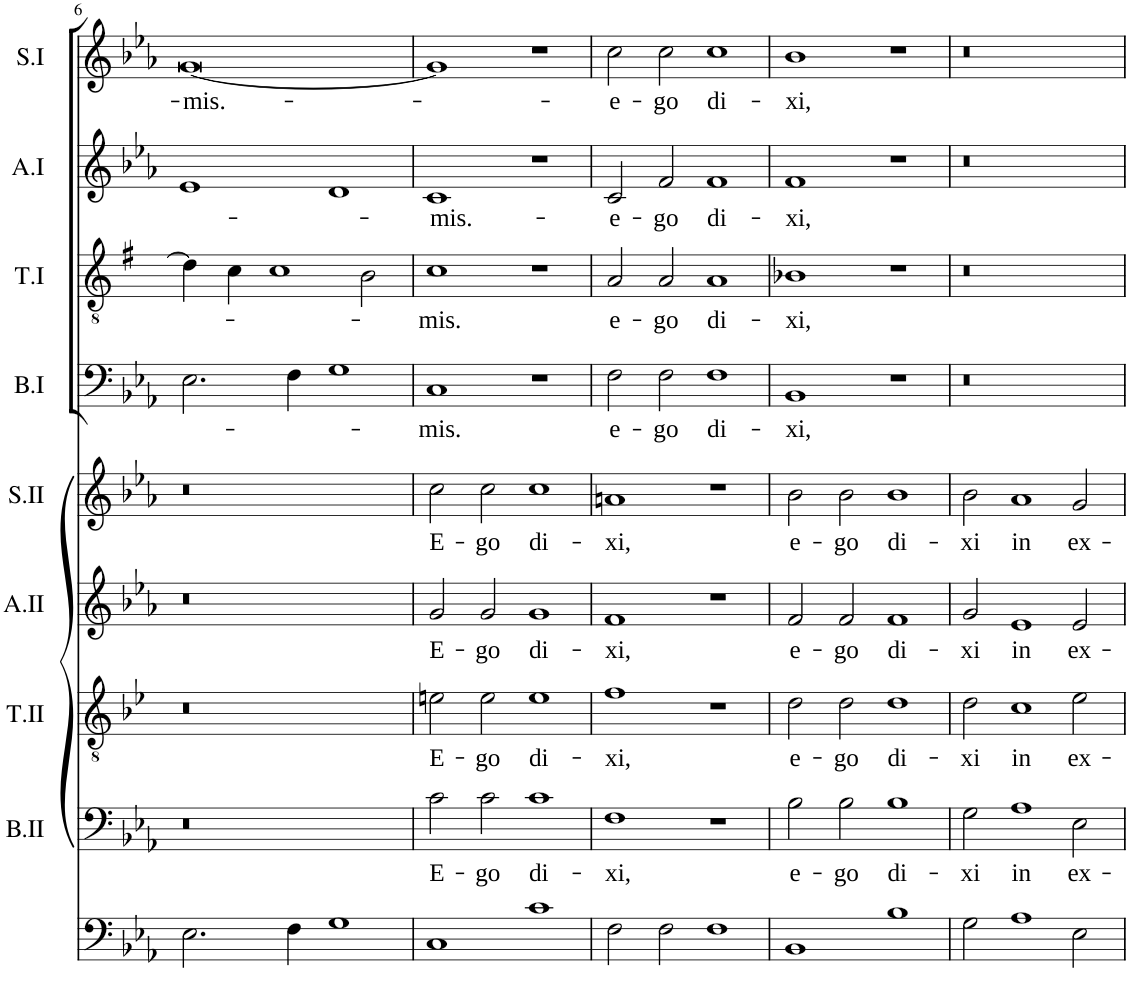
**kern	**kern	**text	**kern	**text	**kern	**text	**kern	**text	**kern	**text	**kern	**text	**kern	**text	**kern	**text
*part9	*part8	*part8	*part7	*part7	*part6	*part6	*part5	*part5	*part4	*part4	*part3	*part3	*part2	*part2	*part1	*part1
*staff9	*staff8	*staff8	*staff7	*staff7	*staff6	*staff6	*staff5	*staff5	*staff4	*staff4	*staff3	*staff3	*staff2	*staff2	*staff1	*staff1
*I"Violoncello	*I"Bass II	*	*I"Tenor II	*	*I"Alto II	*	*I"Soprano II	*	*I"Bass I	*	*I"Tenor.I	*	*I"Alto I	*	*I"Soprano I	*
*	*I'B.II	*	*I'T.II	*	*I'A.II	*	*I'S.II	*	*I'B.I	*	*I'T.I	*	*I'A.I	*	*I'S.I	*
!!LO:PB:g=z
*clefF4	*clefF4	*	*clefGv2	*	*clefG2	*	*clefG2	*	*clefF4	*	*clefGv2	*	*clefG2	*	*clefG2	*
*k[b-e-a-]	*k[b-e-a-]	*	*k[b-e-]	*	*k[b-e-a-]	*	*k[b-e-a-]	*	*k[b-e-a-]	*	*k[f#]	*	*k[b-e-a-]	*	*k[b-e-a-]	*
*M4/2	*M4/2	*	*M4/2	*	*M4/2	*	*M4/2	*	*M4/2	*	*M4/2	*	*M4/2	*	*M4/2	*
=6	=6	=6	=6	=6	=6	=6	=6	=6	=6	=6	=6	=6	=6	=6	=6	=6
!	!	!	!	!	!	!	!	!	!	!	!	!	!	!	!	!LO:LY:b
2.E-\	0r	.	0r	.	0r	.	0r	.	2.E-\	.	4d\]	.	1e-	.	[0g	-mis.-
.	.	.	.	.	.	.	.	.	.	.	4c\	.	.	.	.	.
.	.	.	.	.	.	.	.	.	.	.	1c	.	.	.	.	.
4F\	.	.	.	.	.	.	.	.	4F\	.	.	.	.	.	.	.
1G	.	.	.	.	.	.	.	.	1G	.	.	.	1d	.	.	.
.	.	.	.	.	.	.	.	.	.	.	2B\	.	.	.	.	.
=7	=7	=7	=7	=7	=7	=7	=7	=7	=7	=7	=7	=7	=7	=7	=7	=7
!	!	!LO:LY:b	!	!LO:LY:b	!	!LO:LY:b	!	!LO:LY:b	!	!LO:LY:b	!	!LO:LY:b	!	!LO:LY:b	!	!
1C	2c\	E-	2en\	E-	2g/	E-	2cc\	E-	1C	mis.	1c	-mis.	1c	-mis.-	1g]	.
!	!	!LO:LY:b	!	!LO:LY:b	!	!LO:LY:b	!	!LO:LY:b	!	!	!	!	!	!	!	!
.	2c\	-go	2e\	-go	2g/	-go	2cc\	-go	.	.	.	.	.	.	.	.
!	!	!LO:LY:b	!	!LO:LY:b	!	!LO:LY:b	!	!LO:LY:b	!	!	!	!	!	!	!	!
1c	1c	di-	1e	di-	1g	di-	1cc	di-	1r	.	1r	.	1r	.	1r	.
=8	=8	=8	=8	=8	=8	=8	=8	=8	=8	=8	=8	=8	=8	=8	=8	=8
!	!	!LO:LY:b	!	!LO:LY:b	!	!LO:LY:b	!	!LO:LY:b	!	!LO:LY:b	!	!LO:LY:b	!	!LO:LY:b	!	!LO:LY:b
2F\	1F	-xi,	1f	-xi,	1f	-xi,	1an	-xi,	2F\	e-	2A/	e-	2c/	e-	2cc\	-e-
!	!	!	!	!	!	!	!	!	!	!LO:LY:b	!	!LO:LY:b	!	!LO:LY:b	!	!LO:LY:b
2F\	.	.	.	.	.	.	.	.	2F\	-go	2A/	-go	2f/	-go	2cc\	-go
!	!	!	!	!	!	!	!	!	!	!LO:LY:b	!	!LO:LY:b	!	!LO:LY:b	!	!LO:LY:b
1F	1r	.	1r	.	1r	.	1r	.	1F	di-	1A	di-	1f	di-	1cc	di-
=9	=9	=9	=9	=9	=9	=9	=9	=9	=9	=9	=9	=9	=9	=9	=9	=9
!	!	!LO:LY:b	!	!LO:LY:b	!	!LO:LY:b	!	!LO:LY:b	!	!LO:LY:b	!	!LO:LY:b	!	!LO:LY:b	!	!LO:LY:b
1BB-	2B-\	e-	2d\	e-	2f/	e-	2b-\	e-	1BB-	-xi,	1B-X	-xi,	1f	-xi,	1b-	-xi,
!	!	!LO:LY:b	!	!LO:LY:b	!	!LO:LY:b	!	!LO:LY:b	!	!	!	!	!	!	!	!
.	2B-\	-go	2d\	-go	2f/	-go	2b-\	-go	.	.	.	.	.	.	.	.
!	!	!LO:LY:b	!	!LO:LY:b	!	!LO:LY:b	!	!LO:LY:b	!	!	!	!	!	!	!	!
1B-	1B-	di-	1d	di-	1f	di-	1b-	di-	1r	.	1r	.	1r	.	1r	.
=10	=10	=10	=10	=10	=10	=10	=10	=10	=10	=10	=10	=10	=10	=10	=10	=10
!	!	!LO:LY:b	!	!LO:LY:b	!	!LO:LY:b	!	!LO:LY:b	!	!	!	!	!	!	!	!
2G\	2G\	-xi	2d\	-xi	2g/	-xi	2b-\	-xi	0r	.	0r	.	0r	.	0r	.
!	!	!LO:LY:b	!	!LO:LY:b	!	!LO:LY:b	!	!LO:LY:b	!	!	!	!	!	!	!	!
1A-	1A-	in	1c	in	1e-	in	1a-	in	.	.	.	.	.	.	.	.
!	!	!LO:LY:b	!	!LO:LY:b	!	!LO:LY:b	!	!LO:LY:b	!	!	!	!	!	!	!	!
2E-\	2E-\	ex-	2e-\	ex-	2e-/	ex-	2g/	ex-	.	.	.	.	.	.	.	.
=	=	=	=	=	=	=	=	=	=	=	=	=	=	=	=	=
*-	*-	*-	*-	*-	*-	*-	*-	*-	*-	*-	*-	*-	*-	*-	*-	*-
